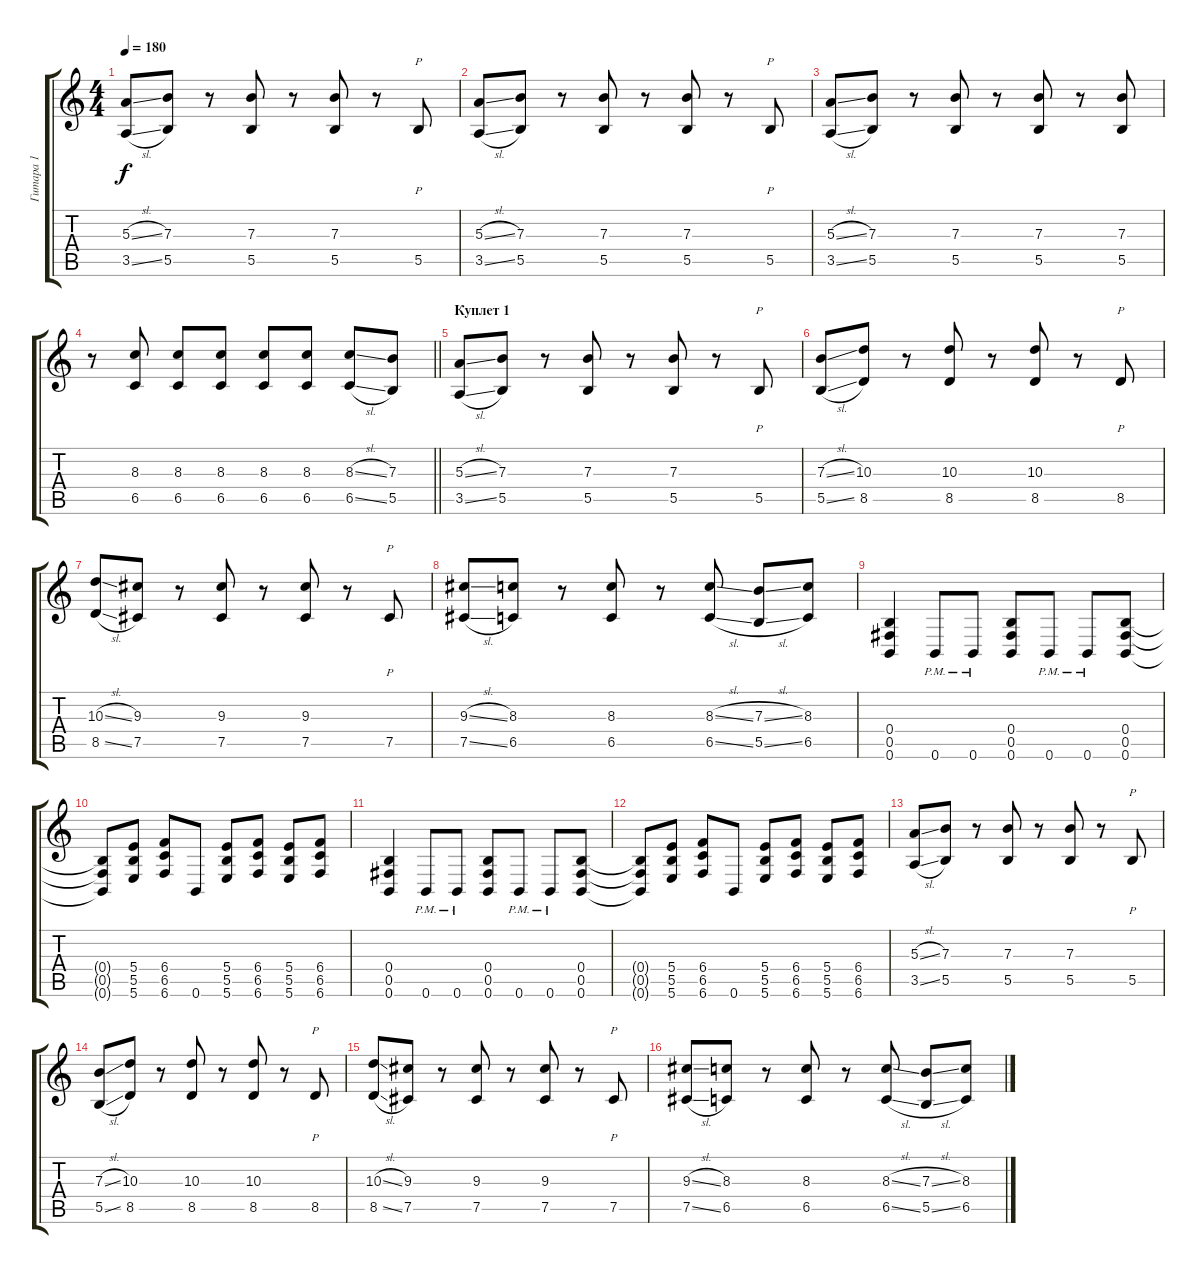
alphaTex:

\track ("Гитара 1" "Гитара 1") {instrument distortionguitar}
\staff {score tabs}
\tuning (Db4 Ab3 E3 B2 Gb2 B1) {hide}
\ts (4 4)
\tempo 180
\clef g2
\ks c
(5.3{sl} 3.5{sl}).8{dy f} (7.3 5.5).8 r.8 (7.3 5.5).8 r.8 (7.3 5.5).8 r.8 5.5.8{p} |
(5.3{sl} 3.5{sl}).8 (7.3 5.5).8 r.8 (7.3 5.5).8 r.8 (7.3 5.5).8 r.8 5.5.8{p} |
(5.3{sl} 3.5{sl}).8 (7.3 5.5).8 r.8 (7.3 5.5).8 r.8 (7.3 5.5).8 r.8 (7.3 5.5).8 |
\barLineRight lightlight
r.8 (8.3 6.5).8 (8.3 6.5).8 (8.3 6.5).8 (8.3 6.5).8 (8.3 6.5).8 (8.3{sl} 6.5{sl}).8 (7.3 5.5).8 |
\section ("" "Куплет 1")
(5.3{sl} 3.5{sl}).8 (7.3 5.5).8 r.8 (7.3 5.5).8 r.8 (7.3 5.5).8 r.8 5.5.8{p} |
(7.3{sl} 5.5{sl}).8 (10.3 8.5).8 r.8 (10.3 8.5).8 r.8 (10.3 8.5).8 r.8 8.5.8{p} |
(10.3{sl} 8.5{sl}).8 (9.3 7.5).8 r.8 (9.3 7.5).8 r.8 (9.3 7.5).8 r.8 7.5.8{p} |
(9.3{sl} 7.5{sl}).8 (8.3 6.5).8 r.8 (8.3 6.5).8 r.8 (8.3{sl} 6.5{sl}).8 (7.3{sl} 5.5{sl}).8 (8.3 6.5).8 |
(0.4 0.5 0.6).4 0.6{pm}.8 0.6{pm}.8 (0.4 0.5 0.6).8 0.6{pm}.8 0.6{pm}.8 (0.4 0.5 0.6).8 |
(0.4{t} 0.5{t} 0.6{t}).8 (5.4 5.5 5.6).8 (6.4 6.5 6.6).8 0.6.8 (5.4 5.5 5.6).8 (6.4 6.5 6.6).8 (5.4 5.5 5.6).8 (6.4 6.5 6.6).8 |
(0.4 0.5 0.6).4 0.6{pm}.8 0.6{pm}.8 (0.4 0.5 0.6).8 0.6{pm}.8 0.6{pm}.8 (0.4 0.5 0.6).8 |
(0.4{t} 0.5{t} 0.6{t}).8 (5.4 5.5 5.6).8 (6.4 6.5 6.6).8 0.6.8 (5.4 5.5 5.6).8 (6.4 6.5 6.6).8 (5.4 5.5 5.6).8 (6.4 6.5 6.6).8 |
(5.3{sl} 3.5{sl}).8 (7.3 5.5).8 r.8 (7.3 5.5).8 r.8 (7.3 5.5).8 r.8 5.5.8{p} |
(7.3{sl} 5.5{sl}).8 (10.3 8.5).8 r.8 (10.3 8.5).8 r.8 (10.3 8.5).8 r.8 8.5.8{p} |
(10.3{sl} 8.5{sl}).8 (9.3 7.5).8 r.8 (9.3 7.5).8 r.8 (9.3 7.5).8 r.8 7.5.8{p} |
(9.3{sl} 7.5{sl}).8 (8.3 6.5).8 r.8 (8.3 6.5).8 r.8 (8.3{sl} 6.5{sl}).8 (7.3{sl} 5.5{sl}).8 (8.3 6.5).8
